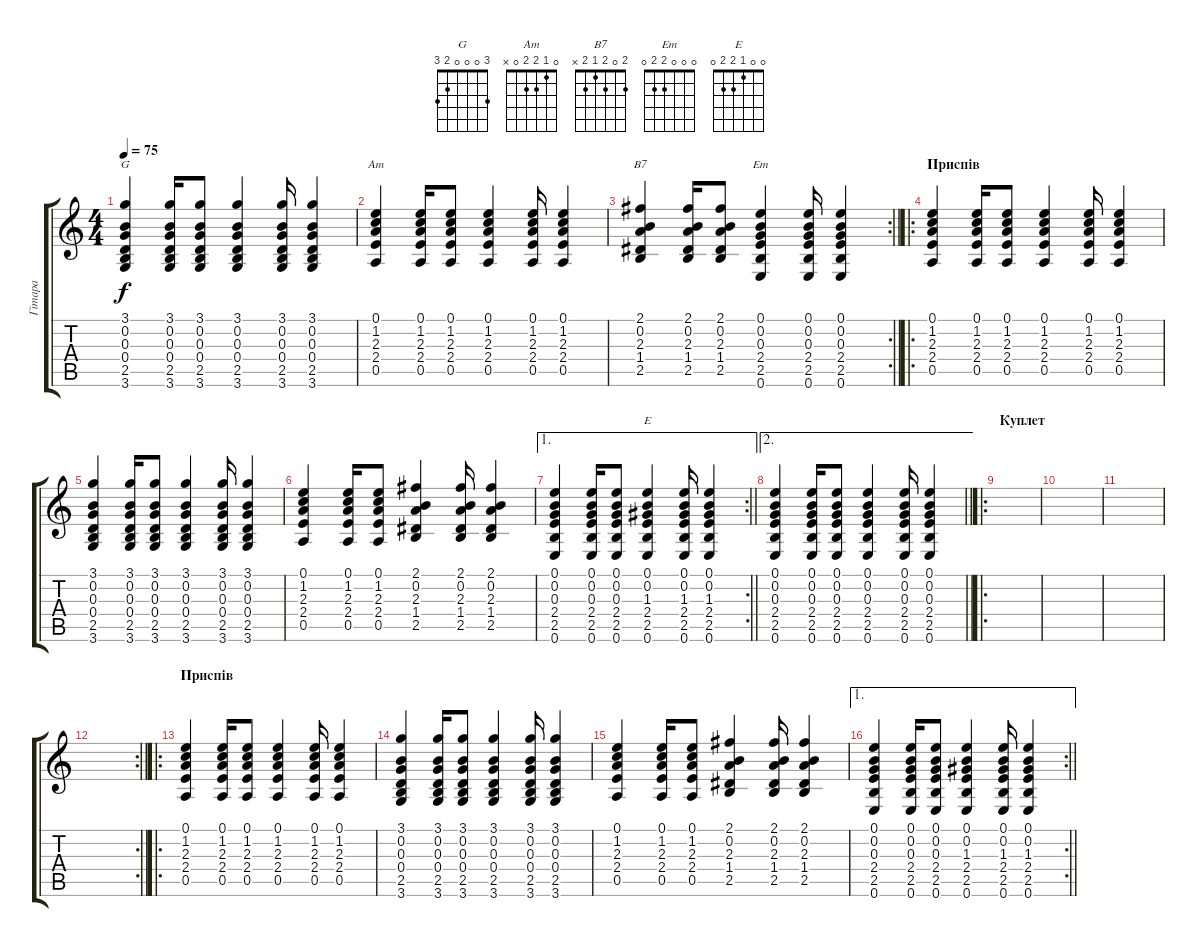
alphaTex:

\track ("Гітара" "Гітара") {instrument acousticguitarsteel}
\staff {score tabs}
\tuning (E4 B3 G3 D3 A2 E2) {hide}
\chord ("G" 3 0 0 0 2 3)
\chord ("Am" 0 1 2 2 0 x)
\chord ("B7" 2 0 2 1 2 x)
\chord ("Em" 0 0 0 2 2 0)
\chord ("E" 0 0 1 2 2 0)
\ts (4 4)
\tempo 75
\clef g2
\ks c
(3.1 0.2 0.3 0.4 2.5 3.6).4{ch "G" dy f} (3.1 0.2 0.3 0.4 2.5 3.6).16 (3.1 0.2 0.3 0.4 2.5 3.6).8 (3.1 0.2 0.3 0.4 2.5 3.6).4 (3.1 0.2 0.3 0.4 2.5 3.6).16 (3.1 0.2 0.3 0.4 2.5 3.6).4 |
(0.1 1.2 2.3 2.4 0.5).4{ch "Am"} (0.1 1.2 2.3 2.4 0.5).16 (0.1 1.2 2.3 2.4 0.5).8 (0.1 1.2 2.3 2.4 0.5).4 (0.1 1.2 2.3 2.4 0.5).16 (0.1 1.2 2.3 2.4 0.5).4 |
\rc 2
\barLineRight lightlight
(2.1 0.2 2.3 1.4 2.5).4{ch "B7"} (2.1 0.2 2.3 1.4 2.5).16 (2.1 0.2 2.3 1.4 2.5).8 (0.1 0.2 0.3 2.4 2.5 0.6).4{ch "Em"} (0.1 0.2 0.3 2.4 2.5 0.6).16 (0.1 0.2 0.3 2.4 2.5 0.6).4 |
\ro
\section ("" "Приспів")
(0.1 1.2 2.3 2.4 0.5).4 (0.1 1.2 2.3 2.4 0.5).16 (0.1 1.2 2.3 2.4 0.5).8 (0.1 1.2 2.3 2.4 0.5).4 (0.1 1.2 2.3 2.4 0.5).16 (0.1 1.2 2.3 2.4 0.5).4 |
(3.1 0.2 0.3 0.4 2.5 3.6).4 (3.1 0.2 0.3 0.4 2.5 3.6).16 (3.1 0.2 0.3 0.4 2.5 3.6).8 (3.1 0.2 0.3 0.4 2.5 3.6).4 (3.1 0.2 0.3 0.4 2.5 3.6).16 (3.1 0.2 0.3 0.4 2.5 3.6).4 |
(0.1 1.2 2.3 2.4 0.5).4 (0.1 1.2 2.3 2.4 0.5).16 (0.1 1.2 2.3 2.4 0.5).8 (2.1 0.2 2.3 1.4 2.5).4 (2.1 0.2 2.3 1.4 2.5).16 (2.1 0.2 2.3 1.4 2.5).4 |
\ae 1
\rc 2
\barLineRight lightlight
(0.1 0.2 0.3 2.4 2.5 0.6).4 (0.1 0.2 0.3 2.4 2.5 0.6).16 (0.1 0.2 0.3 2.4 2.5 0.6).8 (0.1 0.2 1.3 2.4 2.5 0.6).4{ch "E"} (0.1 0.2 1.3 2.4 2.5 0.6).16 (0.1 0.2 1.3 2.4 2.5 0.6).4 |
\ae 2
\barLineRight lightlight
(0.1 0.2 0.3 2.4 2.5 0.6).4 (0.1 0.2 0.3 2.4 2.5 0.6).16 (0.1 0.2 0.3 2.4 2.5 0.6).8 (0.1 0.2 0.3 2.4 2.5 0.6).4 (0.1 0.2 0.3 2.4 2.5 0.6).16 (0.1 0.2 0.3 2.4 2.5 0.6).4 |
\ro
\section ("" "Куплет")
|
|
|
\rc 2
\barLineRight lightlight
|
\ro
\section ("" "Приспів")
(0.1 1.2 2.3 2.4 0.5).4 (0.1 1.2 2.3 2.4 0.5).16 (0.1 1.2 2.3 2.4 0.5).8 (0.1 1.2 2.3 2.4 0.5).4 (0.1 1.2 2.3 2.4 0.5).16 (0.1 1.2 2.3 2.4 0.5).4 |
(3.1 0.2 0.3 0.4 2.5 3.6).4 (3.1 0.2 0.3 0.4 2.5 3.6).16 (3.1 0.2 0.3 0.4 2.5 3.6).8 (3.1 0.2 0.3 0.4 2.5 3.6).4 (3.1 0.2 0.3 0.4 2.5 3.6).16 (3.1 0.2 0.3 0.4 2.5 3.6).4 |
(0.1 1.2 2.3 2.4 0.5).4 (0.1 1.2 2.3 2.4 0.5).16 (0.1 1.2 2.3 2.4 0.5).8 (2.1 0.2 2.3 1.4 2.5).4 (2.1 0.2 2.3 1.4 2.5).16 (2.1 0.2 2.3 1.4 2.5).4 |
\ae 1
\rc 2
\barLineRight lightlight
(0.1 0.2 0.3 2.4 2.5 0.6).4 (0.1 0.2 0.3 2.4 2.5 0.6).16 (0.1 0.2 0.3 2.4 2.5 0.6).8 (0.1 0.2 1.3 2.4 2.5 0.6).4 (0.1 0.2 1.3 2.4 2.5 0.6).16 (0.1 0.2 1.3 2.4 2.5 0.6).4
